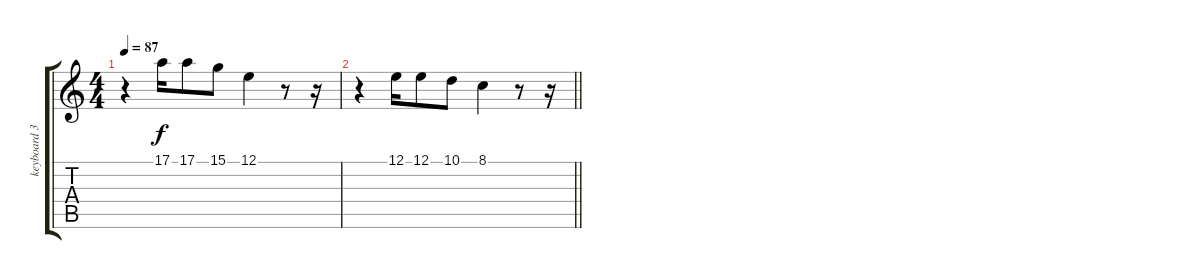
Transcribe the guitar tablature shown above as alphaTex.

\track ("keyboard 3" "keyboard 3") {instrument panflute}
\staff {score tabs}
\tuning (E4 B3 G3 D3 A2 E2) {hide}
\ts (4 4)
\tempo 87
\clef g2
\ks c
r.4{dy f} 17.1.16 17.1.8 15.1.8 12.1.4 r.8 r.16 |
\barLineRight lightlight
r.4 12.1.16 12.1.8 10.1.8 8.1.4 r.8 r.16
